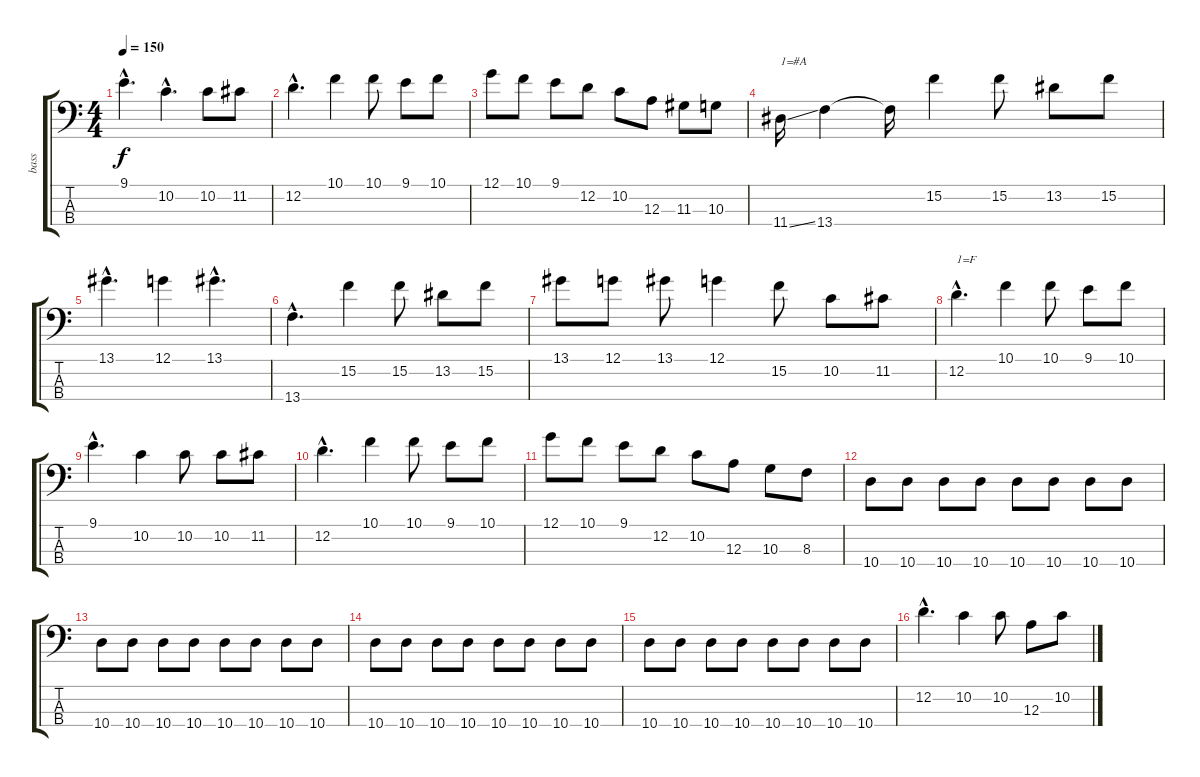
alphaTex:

\track ("bass" "bass") {instrument electricbassfinger}
\staff {score tabs}
\tuning (G2 D2 A1 E1) {hide}
\ts (4 4)
\tempo 150
\clef f4
\ks c
9.1{hac}.4{d dy f} 10.2{hac}.4{d} 10.2.8 11.2.8 |
12.2{hac}.4{d} 10.1.4 10.1.8 9.1.8 10.1.8 |
12.1.8 10.1.8 9.1.8 12.2.8 10.2.8 12.3.8 11.3.8 10.3.8 |
11.4{ss}.16{txt "1=#A"} 13.4.4 13.4{t}.16 15.2.4 15.2.8 13.2.8 15.2.8 |
13.1{hac}.4{d} 12.1.4 13.1{hac}.4{d} |
13.4{hac}.4{d} 15.2.4 15.2.8 13.2.8 15.2.8 |
13.1.8 12.1.8 13.1.8 12.1.4 15.2.8 10.2.8 11.2.8 |
12.2{hac}.4{d txt "1=F"} 10.1.4 10.1.8 9.1.8 10.1.8 |
9.1{hac}.4{d} 10.2.4 10.2.8 10.2.8 11.2.8 |
12.2{hac}.4{d} 10.1.4 10.1.8 9.1.8 10.1.8 |
12.1.8 10.1.8 9.1.8 12.2.8 10.2.8 12.3.8 10.3.8 8.3.8 |
10.4.8 10.4.8 10.4.8 10.4.8 10.4.8 10.4.8 10.4.8 10.4.8 |
10.4.8 10.4.8 10.4.8 10.4.8 10.4.8 10.4.8 10.4.8 10.4.8 |
10.4.8 10.4.8 10.4.8 10.4.8 10.4.8 10.4.8 10.4.8 10.4.8 |
10.4.8 10.4.8 10.4.8 10.4.8 10.4.8 10.4.8 10.4.8 10.4.8 |
12.2{hac}.4{d} 10.2.4 10.2.8 12.3.8 10.2.8
